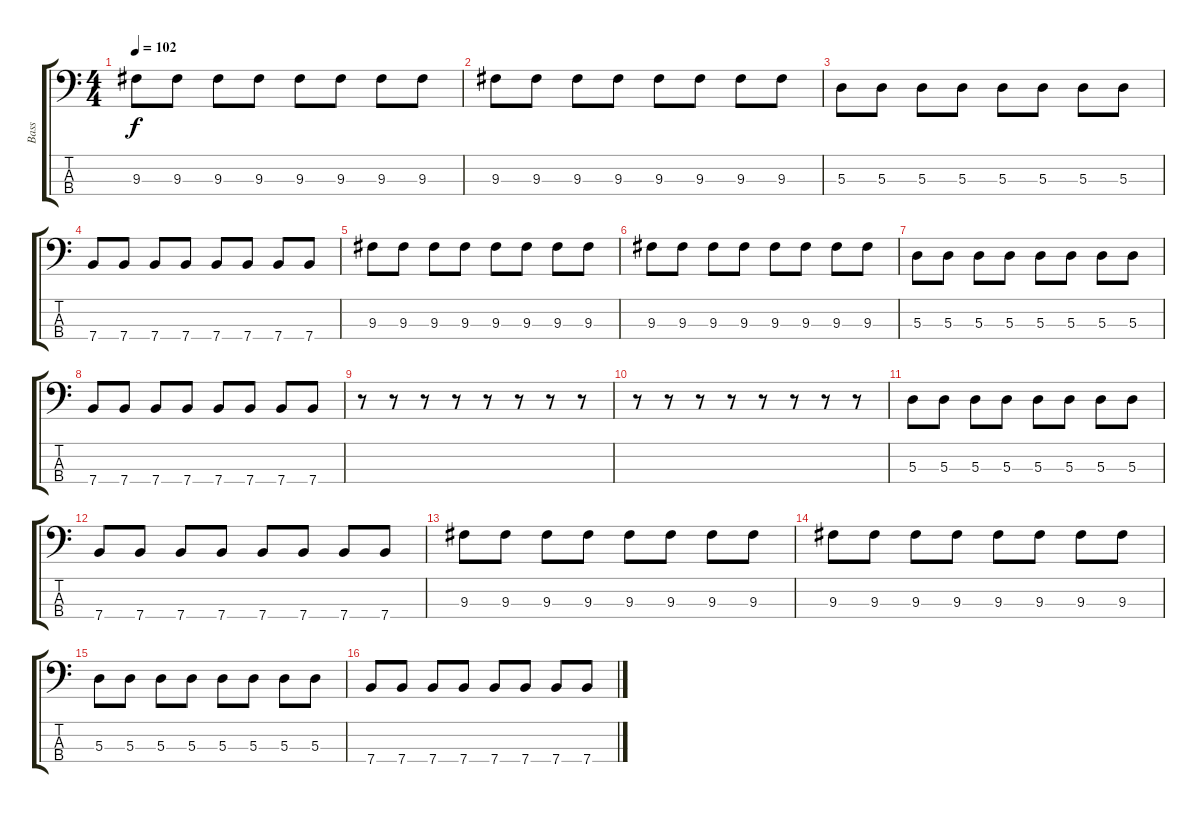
\track ("Bass" "Bass") {instrument electricbassfinger}
\staff {score tabs}
\tuning (G2 D2 A1 E1) {hide}
\ts (4 4)
\tempo 102
\clef f4
\ks c
9.3.8{dy f} 9.3.8 9.3.8 9.3.8 9.3.8 9.3.8 9.3.8 9.3.8 |
9.3.8 9.3.8 9.3.8 9.3.8 9.3.8 9.3.8 9.3.8 9.3.8 |
5.3.8 5.3.8 5.3.8 5.3.8 5.3.8 5.3.8 5.3.8 5.3.8 |
7.4.8 7.4.8 7.4.8 7.4.8 7.4.8 7.4.8 7.4.8 7.4.8 |
9.3.8 9.3.8 9.3.8 9.3.8 9.3.8 9.3.8 9.3.8 9.3.8 |
9.3.8 9.3.8 9.3.8 9.3.8 9.3.8 9.3.8 9.3.8 9.3.8 |
5.3.8 5.3.8 5.3.8 5.3.8 5.3.8 5.3.8 5.3.8 5.3.8 |
7.4.8 7.4.8 7.4.8 7.4.8 7.4.8 7.4.8 7.4.8 7.4.8 |
r.8 r.8 r.8 r.8 r.8 r.8 r.8 r.8 |
r.8 r.8 r.8 r.8 r.8 r.8 r.8 r.8 |
5.3.8 5.3.8 5.3.8 5.3.8 5.3.8 5.3.8 5.3.8 5.3.8 |
7.4.8 7.4.8 7.4.8 7.4.8 7.4.8 7.4.8 7.4.8 7.4.8 |
9.3.8 9.3.8 9.3.8 9.3.8 9.3.8 9.3.8 9.3.8 9.3.8 |
9.3.8 9.3.8 9.3.8 9.3.8 9.3.8 9.3.8 9.3.8 9.3.8 |
5.3.8 5.3.8 5.3.8 5.3.8 5.3.8 5.3.8 5.3.8 5.3.8 |
7.4.8 7.4.8 7.4.8 7.4.8 7.4.8 7.4.8 7.4.8 7.4.8
